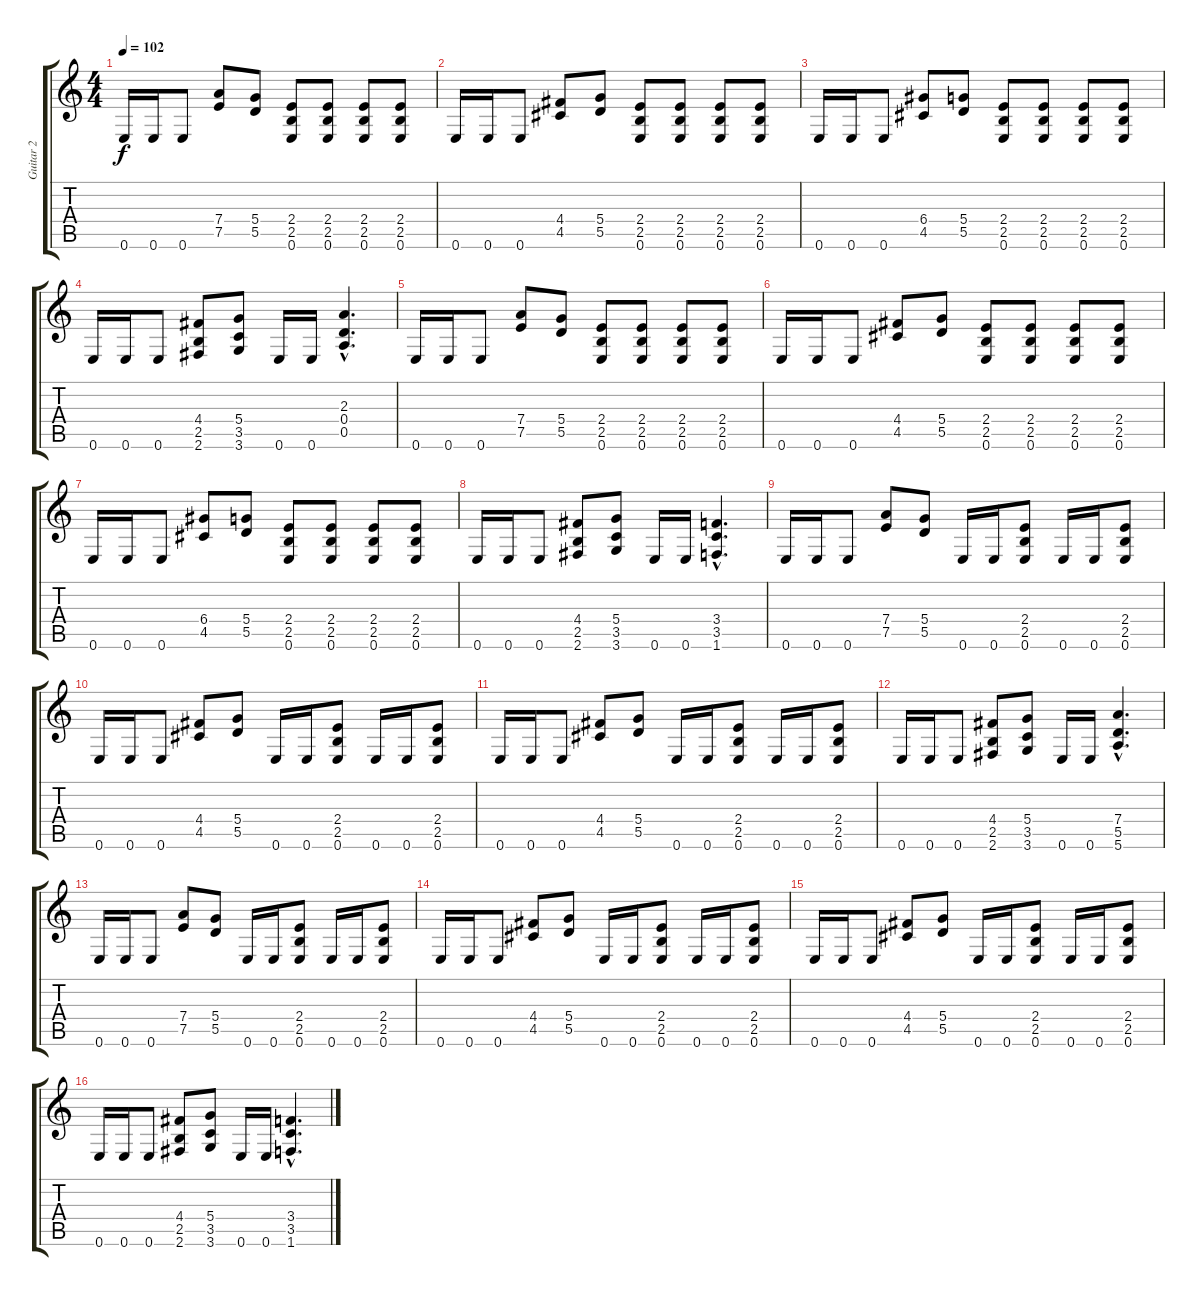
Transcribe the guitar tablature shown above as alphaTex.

\track ("Guitar 2" "Guitar 2") {instrument distortionguitar}
\staff {score tabs}
\tuning (E4 B3 G3 D3 A2 E2) {hide}
\ts (4 4)
\tempo 102
\clef g2
\ks c
0.6.16{dy f} 0.6.16 0.6.8 (7.4 7.5).8 (5.4 5.5).8 (2.4 2.5 0.6).8 (2.4 2.5 0.6).8 (2.4 2.5 0.6).8 (2.4 2.5 0.6).8 |
0.6.16 0.6.16 0.6.8 (4.4 4.5).8 (5.4 5.5).8 (2.4 2.5 0.6).8 (2.4 2.5 0.6).8 (2.4 2.5 0.6).8 (2.4 2.5 0.6).8 |
0.6.16 0.6.16 0.6.8 (6.4 4.5).8 (5.4 5.5).8 (2.4 2.5 0.6).8 (2.4 2.5 0.6).8 (2.4 2.5 0.6).8 (2.4 2.5 0.6).8 |
0.6.16 0.6.16 0.6.8 (4.4 2.5 2.6).8 (5.4 3.5 3.6).8 0.6.16 0.6.16 (2.3{hac} 0.4{hac} 0.5{hac}).4{d} |
0.6.16 0.6.16 0.6.8 (7.4 7.5).8 (5.4 5.5).8 (2.4 2.5 0.6).8 (2.4 2.5 0.6).8 (2.4 2.5 0.6).8 (2.4 2.5 0.6).8 |
0.6.16 0.6.16 0.6.8 (4.4 4.5).8 (5.4 5.5).8 (2.4 2.5 0.6).8 (2.4 2.5 0.6).8 (2.4 2.5 0.6).8 (2.4 2.5 0.6).8 |
0.6.16 0.6.16 0.6.8 (6.4 4.5).8 (5.4 5.5).8 (2.4 2.5 0.6).8 (2.4 2.5 0.6).8 (2.4 2.5 0.6).8 (2.4 2.5 0.6).8 |
0.6.16 0.6.16 0.6.8 (4.4 2.5 2.6).8 (5.4 3.5 3.6).8 0.6.16 0.6.16 (3.4{hac} 3.5{hac} 1.6{hac}).4{d} |
0.6.16 0.6.16 0.6.8 (7.4 7.5).8 (5.4 5.5).8 0.6.16 0.6.16 (2.4 2.5 0.6).8 0.6.16 0.6.16 (2.4 2.5 0.6).8 |
0.6.16 0.6.16 0.6.8 (4.4 4.5).8 (5.4 5.5).8 0.6.16 0.6.16 (2.4 2.5 0.6).8 0.6.16 0.6.16 (2.4 2.5 0.6).8 |
0.6.16 0.6.16 0.6.8 (4.4 4.5).8 (5.4 5.5).8 0.6.16 0.6.16 (2.4 2.5 0.6).8 0.6.16 0.6.16 (2.4 2.5 0.6).8 |
0.6.16 0.6.16 0.6.8 (4.4 2.5 2.6).8 (5.4 3.5 3.6).8 0.6.16 0.6.16 (7.4{hac} 5.5{hac} 5.6{hac}).4{d} |
0.6.16 0.6.16 0.6.8 (7.4 7.5).8 (5.4 5.5).8 0.6.16 0.6.16 (2.4 2.5 0.6).8 0.6.16 0.6.16 (2.4 2.5 0.6).8 |
0.6.16 0.6.16 0.6.8 (4.4 4.5).8 (5.4 5.5).8 0.6.16 0.6.16 (2.4 2.5 0.6).8 0.6.16 0.6.16 (2.4 2.5 0.6).8 |
0.6.16 0.6.16 0.6.8 (4.4 4.5).8 (5.4 5.5).8 0.6.16 0.6.16 (2.4 2.5 0.6).8 0.6.16 0.6.16 (2.4 2.5 0.6).8 |
0.6.16 0.6.16 0.6.8 (4.4 2.5 2.6).8 (5.4 3.5 3.6).8 0.6.16 0.6.16 (3.4{hac} 3.5{hac} 1.6{hac}).4{d}
